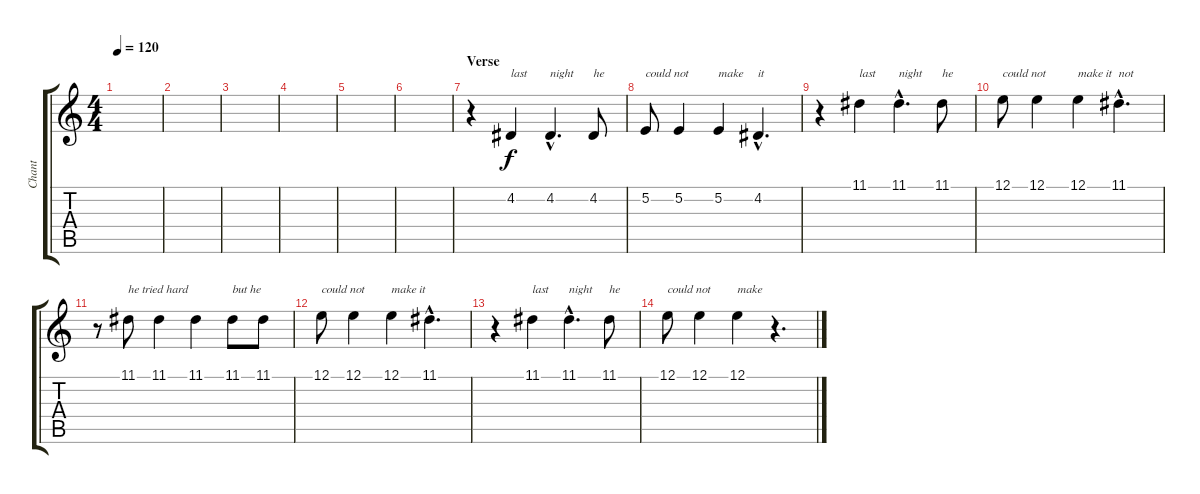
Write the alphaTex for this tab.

\track ("Chant" "Chant") {instrument clavinet}
\staff {score tabs}
\tuning (E4 B3 G3 D3 A2 E2) {hide}
\ts (4 4)
\tempo 120
\clef g2
\ks c
|
|
|
|
|
|
\section ("" "Verse")
r.4 4.2.4{txt "last"} 4.2{hac}.4{d txt "night"} 4.2.8{txt "he"} |
5.2.8{txt "could not"} 5.2.4 5.2.4{txt "make"} 4.2{hac}.4{d txt "it"} |
r.4 11.1.4{txt "last"} 11.1{hac}.4{d txt "night"} 11.1.8{txt "he"} |
12.1.8{txt "could not"} 12.1.4 12.1.4{txt "make it"} 11.1{hac}.4{d txt "not"} |
\section ("" "")
r.8 11.1.8{txt "he tried hard"} 11.1.4 11.1.4 11.1.8{txt "but he"} 11.1.8 |
12.1.8{txt "could not "} 12.1.4 12.1.4{txt "make it"} 11.1{hac}.4{d} |
r.4 11.1.4{txt "last"} 11.1{hac}.4{d txt "night"} 11.1.8{txt "he"} |
12.1.8{txt "could not"} 12.1.4 12.1.4{txt "make"} r.4{d}
